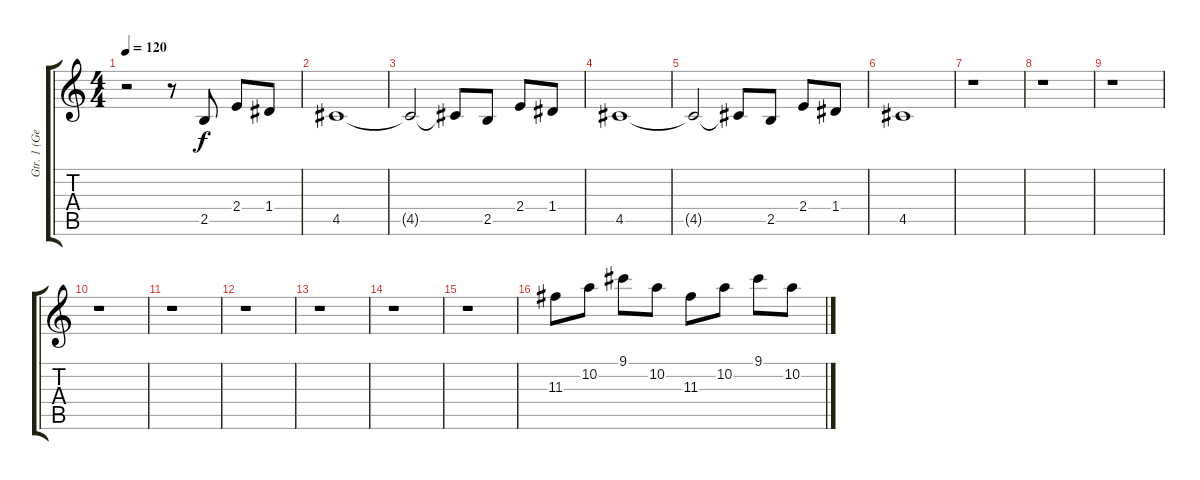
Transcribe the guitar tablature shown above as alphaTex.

\track ("Gtr. 1 (George)" "Gtr. 1 (Ge") {instrument acousticguitarnylon}
\staff {score tabs}
\tuning (E4 B3 G3 D3 A2 E2) {hide}
\ts (4 4)
\tempo 120
\clef g2
\ks c
r.2{dy f volume 16 instrument acousticguitarnylon} r.8 2.5.8 2.4.8 1.4.8 |
4.5.1 |
4.5{t}.2 4.5{t}.8 2.5.8 2.4.8 1.4.8 |
4.5.1 |
4.5{t}.2 4.5{t}.8 2.5.8 2.4.8 1.4.8 |
4.5.1 |
r.1 |
r.1 |
r.1 |
r.1 |
r.1 |
r.1 |
r.1 |
r.1 |
r.1 |
11.3.8 10.2.8 9.1.8 10.2.8 11.3.8 10.2.8 9.1.8 10.2.8
